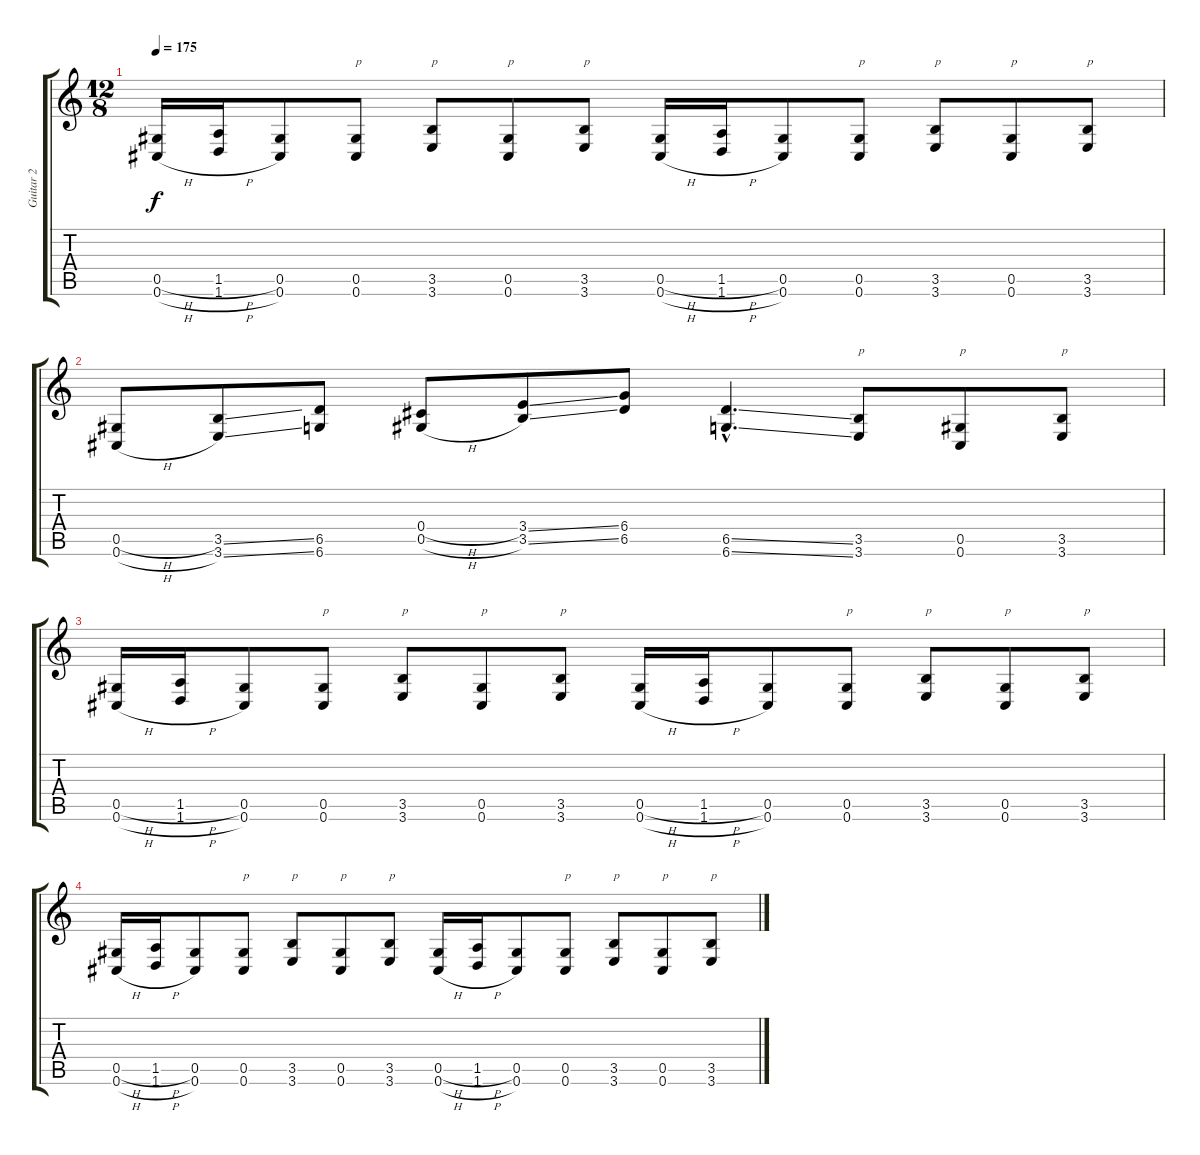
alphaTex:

\track ("Guitar 2" "Guitar 2") {instrument distortionguitar}
\staff {score tabs}
\tuning (Eb4 Bb3 Gb3 Db3 Ab2 Db2) {hide}
\ts (12 8)
\tempo 175
\clef g2
\ks c
(0.5{h} 0.6{h}).16{dy f} (1.5{h} 1.6{h}).16 (0.5 0.6).8 (0.5 0.6).8{txt "p"} (3.5 3.6).8{txt "p"} (0.5 0.6).8{txt "p"} (3.5 3.6).8{txt "p"} (0.5{h} 0.6{h}).16 (1.5{h} 1.6{h}).16 (0.5 0.6).8 (0.5 0.6).8{txt "p"} (3.5 3.6).8{txt "p"} (0.5 0.6).8{txt "p"} (3.5 3.6).8{txt "p"} |
(0.5{h} 0.6{h}).8 (3.5{ss} 3.6{ss}).8 (6.5 6.6).8 (0.4{h} 0.5{h}).8 (3.4{ss} 3.5{ss}).8 (6.4 6.5).8 (6.5{ss hac} 6.6{ss hac}).4{d} (3.5 3.6).8{txt "p"} (0.5 0.6).8{txt "p"} (3.5 3.6).8{txt "p"} |
(0.5{h} 0.6{h}).16 (1.5{h} 1.6{h}).16 (0.5 0.6).8 (0.5 0.6).8{txt "p"} (3.5 3.6).8{txt "p"} (0.5 0.6).8{txt "p"} (3.5 3.6).8{txt "p"} (0.5{h} 0.6{h}).16 (1.5{h} 1.6{h}).16 (0.5 0.6).8 (0.5 0.6).8{txt "p"} (3.5 3.6).8{txt "p"} (0.5 0.6).8{txt "p"} (3.5 3.6).8{txt "p"} |
(0.5{h} 0.6{h}).16 (1.5{h} 1.6{h}).16 (0.5 0.6).8 (0.5 0.6).8{txt "p"} (3.5 3.6).8{txt "p"} (0.5 0.6).8{txt "p"} (3.5 3.6).8{txt "p"} (0.5{h} 0.6{h}).16 (1.5{h} 1.6{h}).16 (0.5 0.6).8 (0.5 0.6).8{txt "p"} (3.5 3.6).8{txt "p"} (0.5 0.6).8{txt "p"} (3.5 3.6).8{txt "p"}
